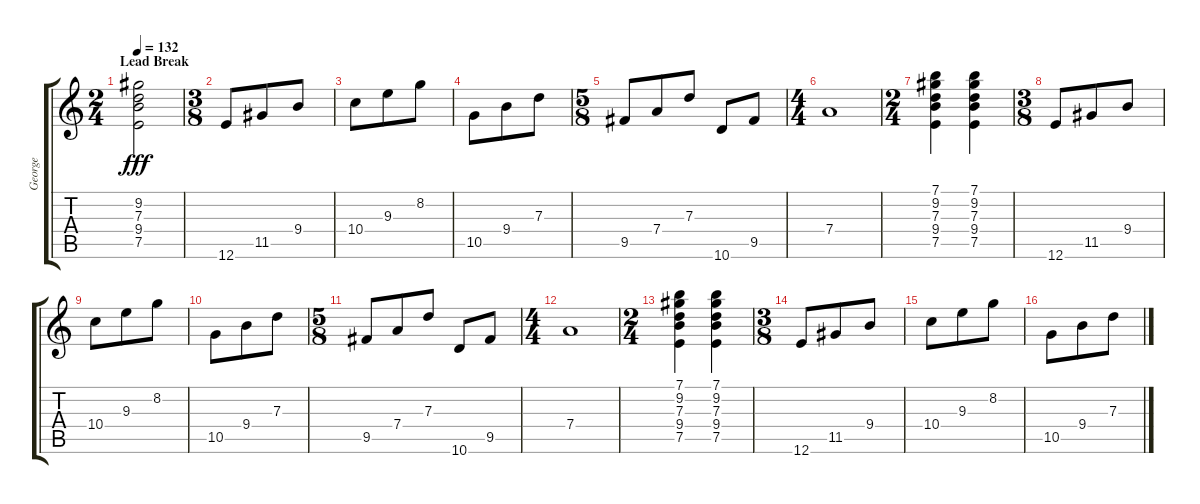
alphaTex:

\track ("George" "George") {instrument acousticguitarnylon}
\staff {score tabs}
\tuning (E4 B3 G3 D3 A2 E2) {hide}
\ts (2 4)
\section ("" "Lead Break")
\tempo 132
\clef g2
\ks c
(9.2 7.3 9.4 7.5).2{dy fff} |
\ts (3 8)
12.6.8{volume 15} 11.5.8 9.4.8 |
10.4.8 9.3.8 8.2.8 |
10.5.8 9.4.8 7.3.8 |
\ts (5 8)
9.5.8 7.4.8 7.3.8 10.6.8 9.5.8 |
\ts (4 4)
7.4.1 |
\ts (2 4)
(7.1 9.2 7.3 9.4 7.5).4{volume 13} (7.1 9.2 7.3 9.4 7.5).4 |
\ts (3 8)
12.6.8{volume 15} 11.5.8 9.4.8 |
10.4.8 9.3.8 8.2.8 |
10.5.8 9.4.8 7.3.8 |
\ts (5 8)
9.5.8 7.4.8 7.3.8 10.6.8 9.5.8 |
\ts (4 4)
7.4.1 |
\ts (2 4)
(7.1 9.2 7.3 9.4 7.5).4{volume 13} (7.1 9.2 7.3 9.4 7.5).4 |
\ts (3 8)
12.6.8{volume 15} 11.5.8 9.4.8 |
10.4.8 9.3.8 8.2.8 |
10.5.8 9.4.8 7.3.8
